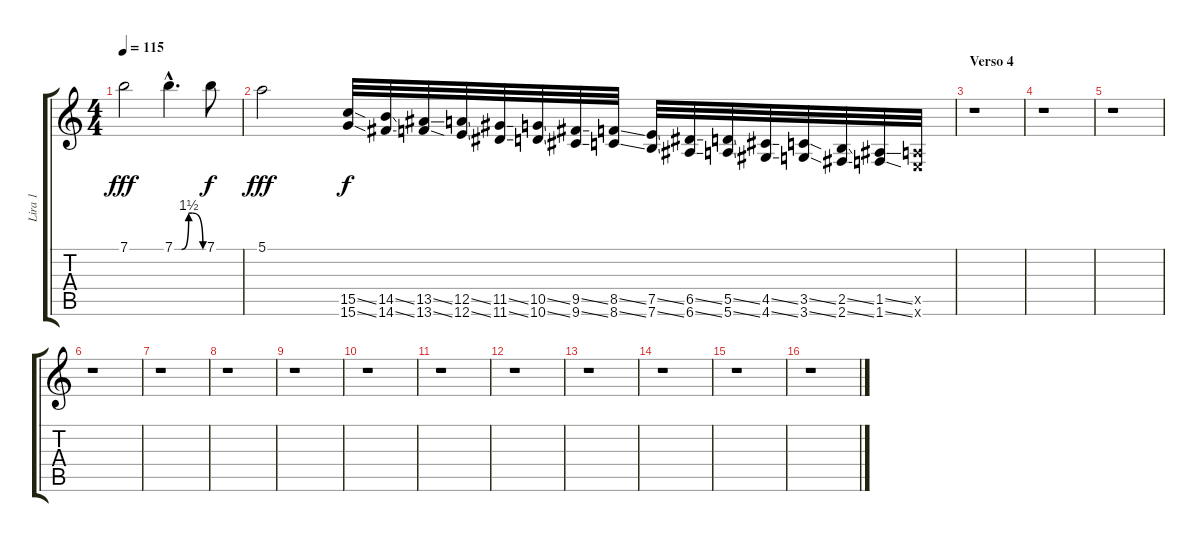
\track ("Lira 1" "Lira 1") {instrument distortionguitar}
\staff {score tabs}
\tuning (E4 B3 G3 D3 A2 E2) {hide}
\ts (4 4)
\tempo 115
\clef g2
\ks c
7.1.2{dy fff} 7.1{be (custom 0 0 15 0 30 6 38 6 60 0) hac}.4{d} 7.1.8{dy f} |
5.1.2{dy fff} (15.5{ss} 15.6{ss}).32{dy f} (14.5{ss} 14.6{ss}).32 (13.5{ss} 13.6{ss}).32 (12.5{ss} 12.6{ss}).32 (11.5{ss} 11.6{ss}).32 (10.5{ss} 10.6{ss}).32 (9.5{ss} 9.6{ss}).32 (8.5{ss} 8.6{ss}).32 (7.5{ss} 7.6{ss}).32 (6.5{ss} 6.6{ss}).32 (5.5{ss} 5.6{ss}).32 (4.5{ss} 4.6{ss}).32 (3.5{ss} 3.6{ss}).32 (2.5{ss} 2.6{ss}).32 (1.5{ss} 1.6{ss}).32 (0.5{x} 0.6{x}).32 |
\section ("" "Verso 4")
r.1 |
r.1 |
r.1 |
r.1 |
r.1 |
r.1 |
r.1 |
r.1 |
r.1 |
r.1 |
r.1 |
r.1 |
r.1 |
r.1
